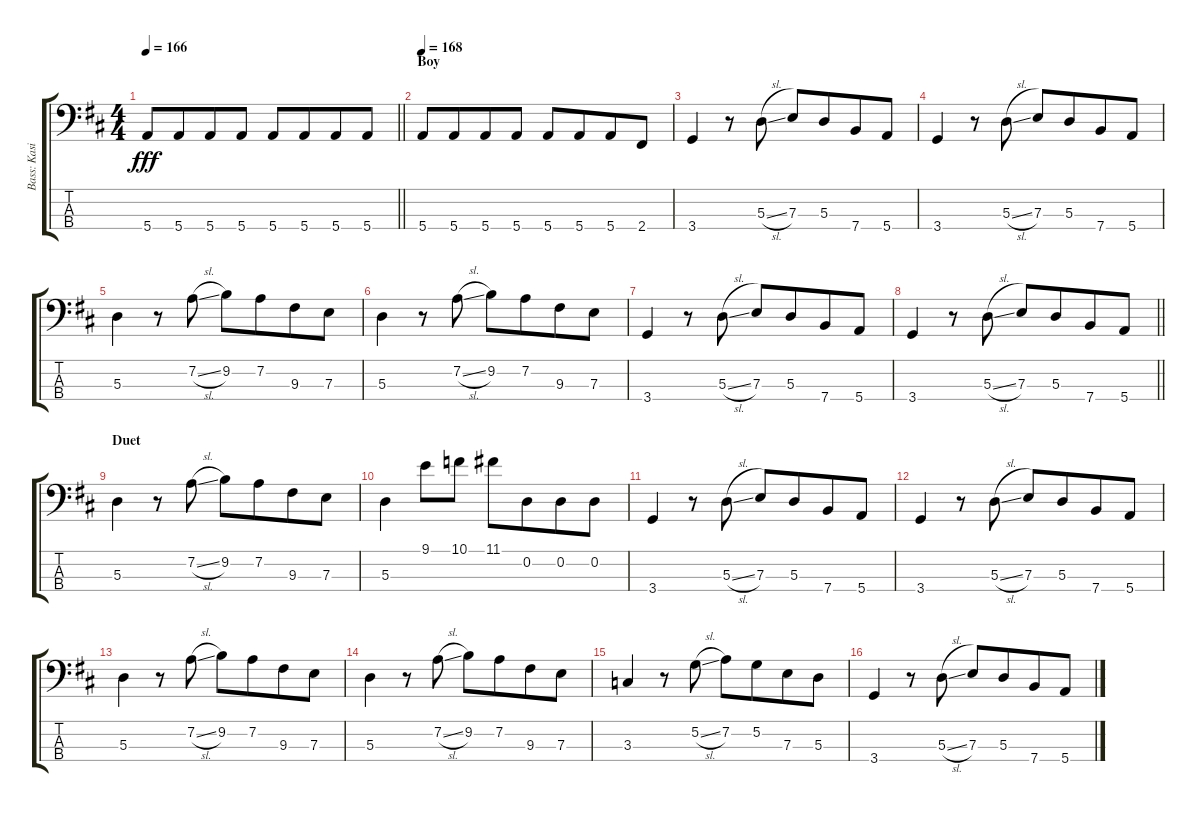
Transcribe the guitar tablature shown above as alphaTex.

\track ("Bass: Kasim" "Bass: Kasi") {instrument electricbassfinger}
\staff {score tabs}
\tuning (G2 D2 A1 E1) {hide}
\ts (4 4)
\tempo 166
\clef f4
\barLineRight lightlight
\ks d
5.4.8{dy fff} 5.4.8{beam merge} 5.4.8 5.4.8 5.4.8 5.4.8{beam merge} 5.4.8 5.4.8 |
\section ("" "Boy")
\tempo 168
5.4.8 5.4.8{beam merge} 5.4.8 5.4.8 5.4.8 5.4.8{beam merge} 5.4.8 2.4.8 |
3.4.4 r.8 5.3{sl}.8 7.3.8 5.3.8{beam merge} 7.4.8 5.4.8 |
3.4.4 r.8 5.3{sl}.8 7.3.8 5.3.8{beam merge} 7.4.8 5.4.8 |
5.3.4 r.8 7.2{sl}.8 9.2.8 7.2.8{beam merge} 9.3.8 7.3.8 |
5.3.4 r.8 7.2{sl}.8 9.2.8 7.2.8{beam merge} 9.3.8 7.3.8 |
3.4.4 r.8 5.3{sl}.8 7.3.8 5.3.8{beam merge} 7.4.8 5.4.8 |
\barLineRight lightlight
3.4.4 r.8 5.3{sl}.8 7.3.8 5.3.8{beam merge} 7.4.8 5.4.8 |
\section ("" "Duet")
5.3.4 r.8 7.2{sl}.8 9.2.8 7.2.8{beam merge} 9.3.8 7.3.8 |
5.3.4 9.1.8 10.1.8 11.1.8 0.2.8{beam merge} 0.2.8 0.2.8 |
3.4.4 r.8 5.3{sl}.8 7.3.8 5.3.8{beam merge} 7.4.8 5.4.8 |
3.4.4 r.8 5.3{sl}.8 7.3.8 5.3.8{beam merge} 7.4.8 5.4.8 |
5.3.4 r.8 7.2{sl}.8 9.2.8 7.2.8{beam merge} 9.3.8 7.3.8 |
5.3.4 r.8 7.2{sl}.8 9.2.8 7.2.8{beam merge} 9.3.8 7.3.8 |
3.3.4 r.8 5.2{sl}.8 7.2.8 5.2.8{beam merge} 7.3.8 5.3.8 |
3.4.4 r.8 5.3{sl}.8 7.3.8 5.3.8{beam merge} 7.4.8 5.4.8
